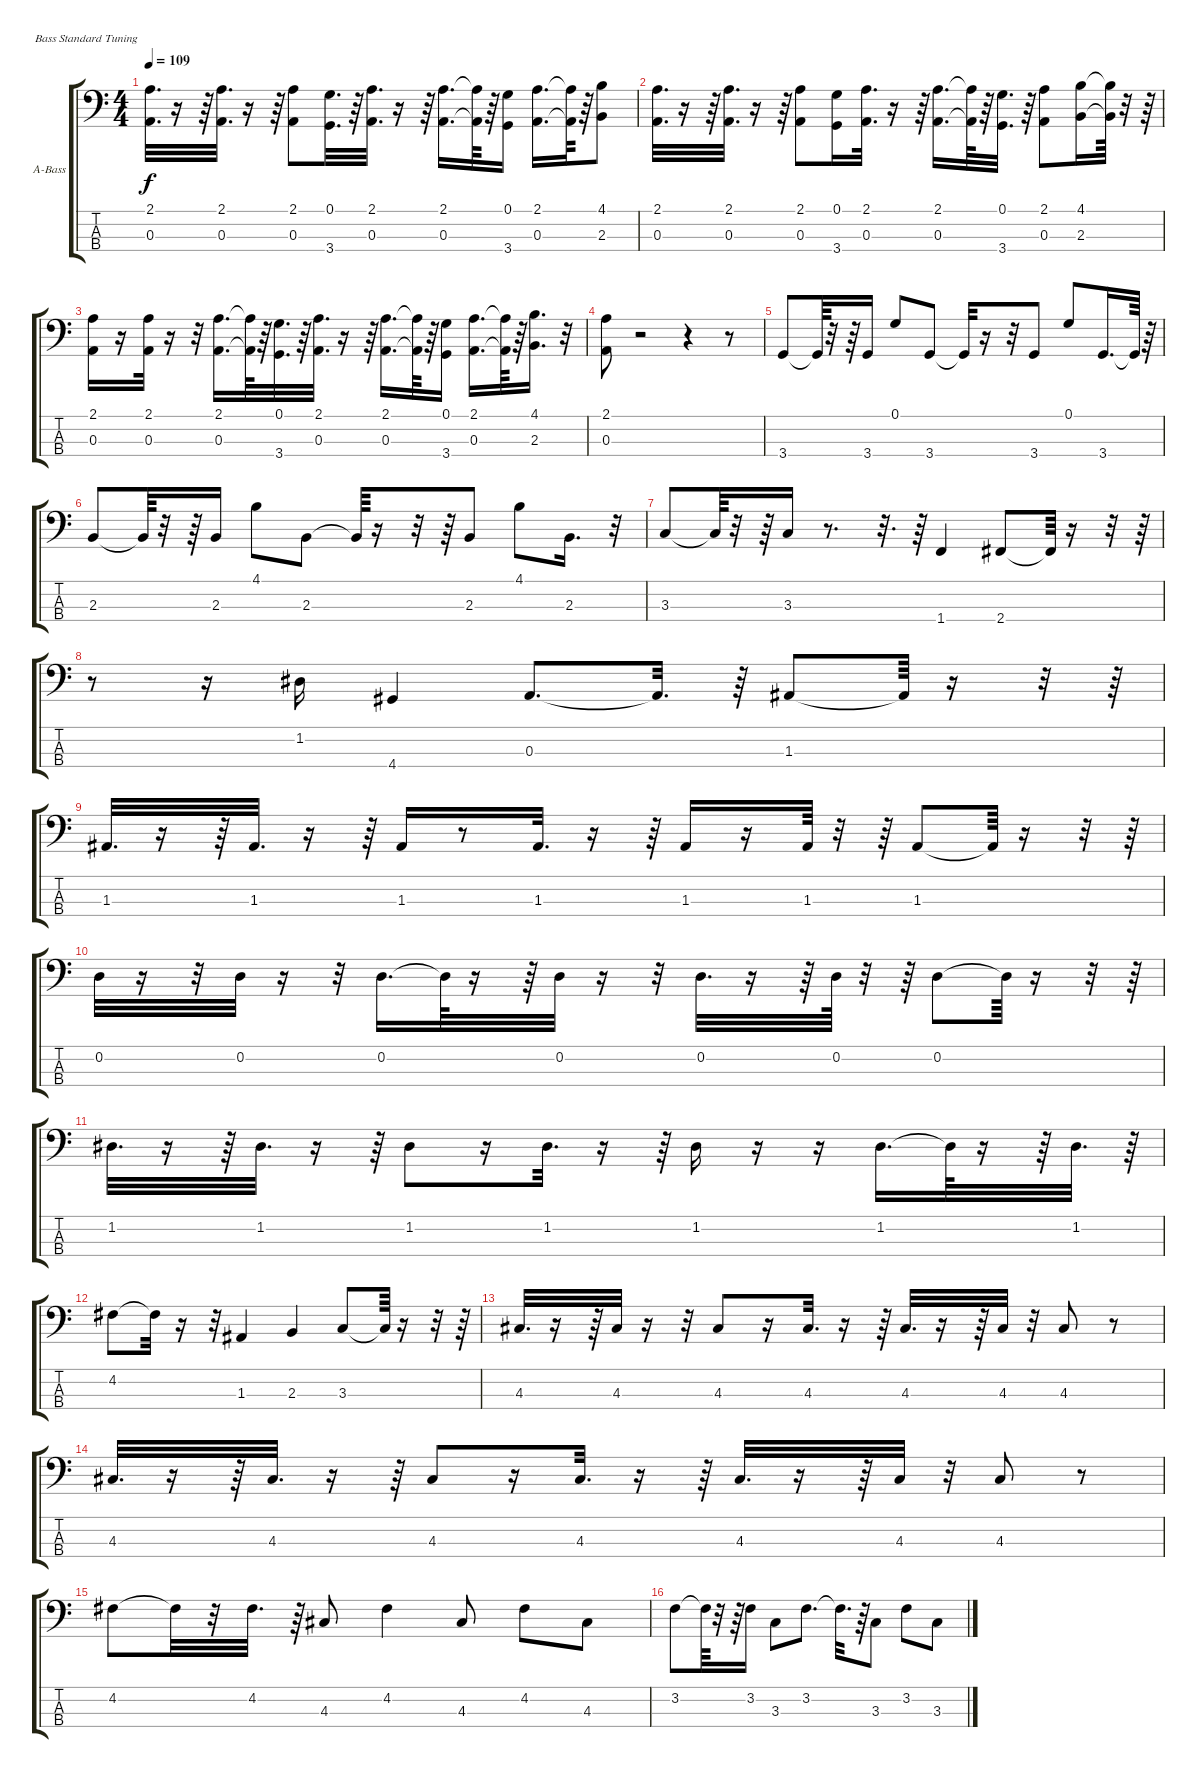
\bracketExtendMode groupsimilarinstruments
\firstSystemTrackNameOrientation horizontal
\otherSystemsTrackNameOrientation horizontal
\track ("Bass  " "A-Bass") {instrument acousticgrandpiano}
\staff {score tabs}
\tuning (G2 D2 A1 E1)
\displaytranspose 12
\ts (4 4)
\tempo 109
\clef f4
\ks c
(2.1 0.3).32{d dy f} r.16 r.64 (2.1 0.3).32{d} r.16 r.64 (2.1 0.3).8 (0.1 3.4).32{d} r.64 (2.1 0.3).32{d} r.16 r.64 (2.1 0.3).16{d} (2.1{t} 0.3{t}).64 r.64 (0.1 3.4).16 (2.1 0.3).16{d} (2.1{t} 0.3{t}).64 r.64 (4.1 2.3).8 |
(2.1 0.3).32{d} r.16 r.64 (2.1 0.3).32{d} r.16 r.64 (2.1 0.3).8 (0.1 3.4).16 (2.1 0.3).32{d} r.16 r.64 (2.1 0.3).16{d} (2.1{t} 0.3{t}).64 r.64 (0.1 3.4).32{d} r.64 (2.1 0.3).8 (4.1 2.3).16 (4.1{t} 2.3{t}).64 r.32 r.64 |
(2.1 0.3).16 r.16 (2.1 0.3).32 r.16 r.32 (2.1 0.3).16{d} (2.1{t} 0.3{t}).64 r.64 (0.1 3.4).32{d} r.64 (2.1 0.3).32{d} r.16 r.64 (2.1 0.3).16{d} (2.1{t} 0.3{t}).64 r.64 (0.1 3.4).16 (2.1 0.3).16{d} (2.1{t} 0.3{t}).64 r.64 (4.1 2.3).16{d} r.32 |
(2.1 0.3).8 r.2 r.4 r.8 |
3.4.8 3.4{t}.64 r.32 r.64 3.4.16 0.1.8 3.4.8 3.4{t}.32 r.16 r.32 3.4.8 0.1.8 3.4.16{d} 3.4{t}.64 r.64 |
2.3.8 2.3{t}.64 r.32 r.64 2.3.16 4.1.8 2.3.8 2.3{t}.64 r.16 r.32 r.64 2.3.8 4.1.8 2.3.16{d} r.32 |
3.3.8 3.3{t}.64 r.32 r.64 3.3.16 r.8{d} r.32{d} r.64 1.4.4 2.4.8 2.4{t}.64 r.16 r.32 r.64 |
r.8 r.16 1.2.16 4.4.4 0.3.8{d} 0.3{t}.32{d} r.64 1.3.8 1.3{t}.64 r.16 r.32 r.64 |
1.3.32{d} r.16 r.64 1.3.32{d} r.16 r.64 1.3.16 r.8 1.3.32{d} r.16 r.64 1.3.16 r.16 1.3.64 r.32 r.64 1.3.8 1.3{t}.64 r.16 r.32 r.64 |
0.2.32 r.16 r.32 0.2.32 r.16 r.32 0.2.16{d} 0.2{t}.64 r.16 r.64 0.2.32 r.16 r.32 0.2.32{d} r.16 r.64 0.2.64 r.32 r.64 0.2.8 0.2{t}.64 r.16 r.32 r.64 |
1.2.32{d} r.16 r.64 1.2.32{d} r.16 r.64 1.2.8 r.16 1.2.32{d} r.16 r.64 1.2.16 r.16 r.16 1.2.16{d} 1.2{t}.64 r.16 r.64 1.2.32{d} r.64 |
4.2.8 4.2{t}.32 r.16 r.32 1.3.4 2.3.4 3.3.8 3.3{t}.64 r.16 r.32 r.64 |
4.3.32{d} r.16 r.64 4.3.32 r.16 r.32 4.3.8 r.16 4.3.32{d} r.16 r.64 4.3.32{d} r.16 r.64 4.3.32 r.32 4.3.8 r.8 |
4.3.32{d} r.16 r.64 4.3.32{d} r.16 r.64 4.3.8 r.16 4.3.32{d} r.16 r.64 4.3.32{d} r.16 r.64 4.3.32 r.32 4.3.8 r.8 |
4.2.8 4.2{t}.32 r.32 4.2.32{d} r.64 4.3.8 4.2.4 4.3.8 4.2.8 4.3.8 |
3.2.8 3.2{t}.64 r.32 r.64 3.2.16 3.3.8 3.2.8{d} 3.2{t}.32{d} r.64 3.3.8 3.2.8 3.3.8
